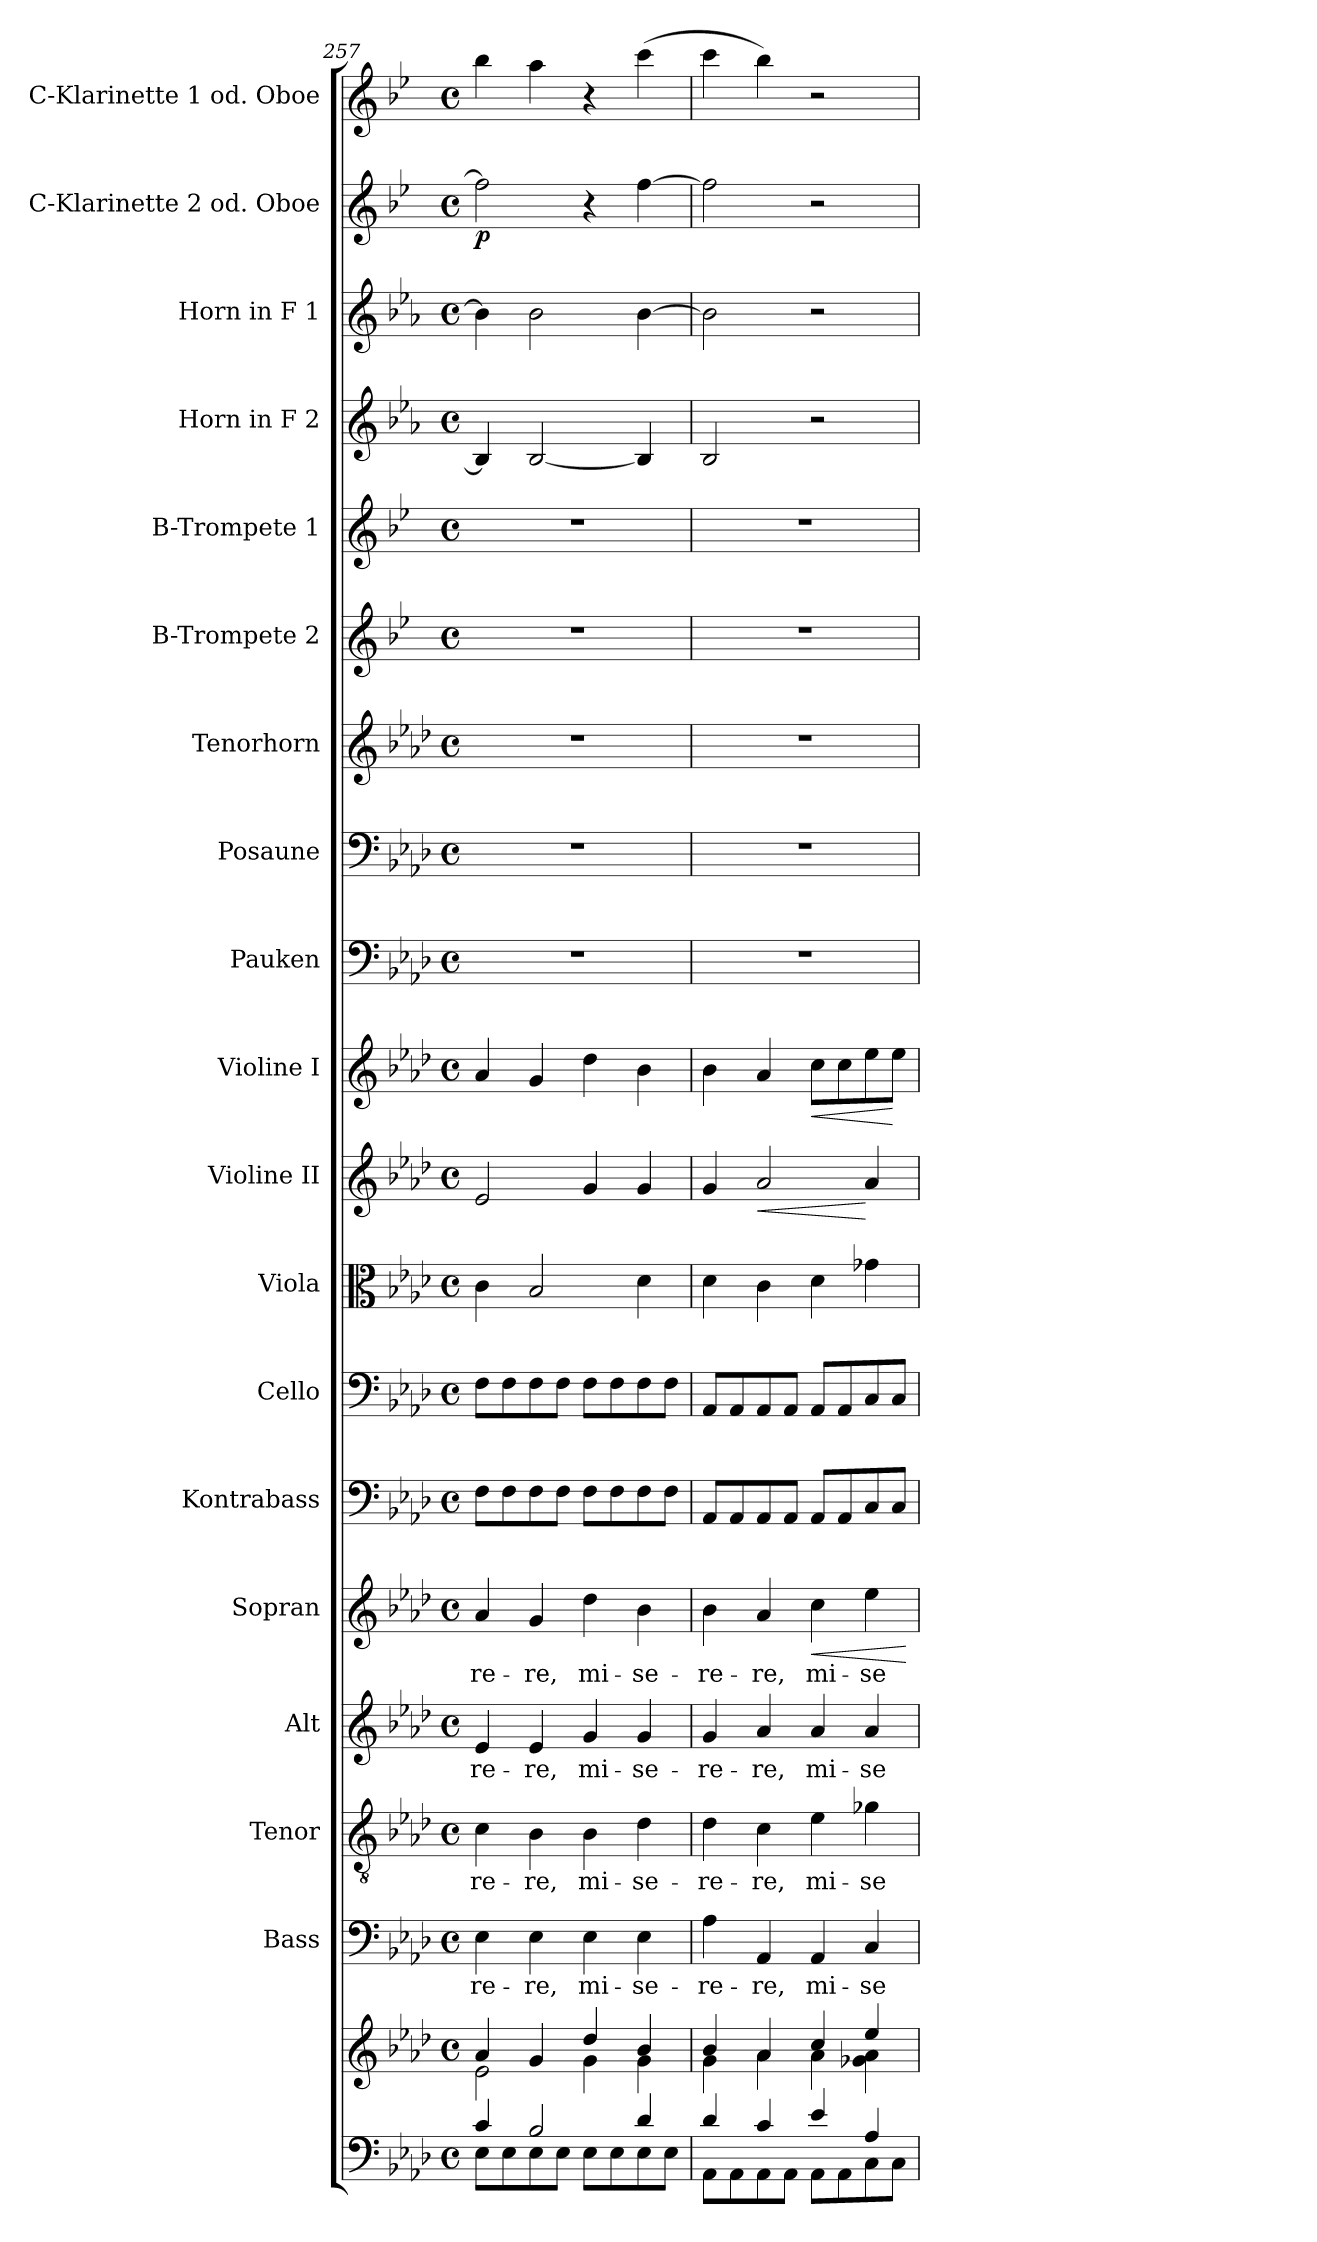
**kern	**kern	**kern	**text	**kern	**text	**kern	**text	**kern	**text	**dynam	**kern	**kern	**kern	**kern	**dynam	**kern	**dynam	**kern	**kern	**kern	**kern	**kern	**kern	**kern	**kern	**dynam	**kern
*part19	*part19	*part18	*part18	*part17	*part17	*part16	*part16	*part15	*part15	*part15	*part14	*part13	*part12	*part11	*part11	*part10	*part10	*part9	*part8	*part7	*part6	*part5	*part4	*part3	*part2	*part2	*part1
*staff20	*staff19	*staff18	*staff18	*staff17	*staff17	*staff16	*staff16	*staff15	*staff15	*staff15	*staff14	*staff13	*staff12	*staff11	*staff11	*staff10	*staff10	*staff9	*staff8	*staff7	*staff6	*staff5	*staff4	*staff3	*staff2	*staff2	*staff1
*	*	*I"Bass	*	*I"Tenor	*	*I"Alt	*	*I"Sopran	*	*	*I"Kontrabass	*I"Cello	*I"Viola	*I"Violine II	*	*I"Violine I	*	*I"Pauken	*I"Posaune	*I"Tenorhorn	*I"B-Trompete 2	*I"B-Trompete 1	*I"Horn in F 2	*I"Horn in F 1	*I"C-Klarinette 2 od. Oboe	*	*I"C-Klarinette 1 od. Oboe
*	*	*I'B.	*	*I'T.	*	*I'A.	*	*I'S.	*	*	*I'Kb.	*	*I'Vla.	*I'Vl. II	*	*I'Vl. I	*	*I'Pk.	*I'Pos.	*I'T. Hrn.	*I'B Trp. 2	*I'B Trp. 1	*	*	*I'C Kl. 2	*	*I'C Kl. 1
*clefF4	*clefG2	*clefF4	*	*clefGv2	*	*clefG2	*	*clefG2	*	*	*clefF4	*clefF4	*clefC3	*clefG2	*	*clefG2	*	*clefF4	*clefF4	*clefG2	*clefG2	*clefG2	*clefG2	*clefG2	*clefG2	*	*clefG2
*	*	*	*	*	*	*	*	*	*	*	*ITrd7c12	*	*	*	*	*	*	*	*	*ITrd8c14	*ITrd1c2	*ITrd1c2	*ITrd4c7	*ITrd4c7	*ITrd1c2	*	*ITrd1c2
*k[b-e-a-d-]	*k[b-e-a-d-]	*k[b-e-a-d-]	*	*k[b-e-a-d-]	*	*k[b-e-a-d-]	*	*k[b-e-a-d-]	*	*	*k[b-e-a-d-]	*k[b-e-a-d-]	*k[b-e-a-d-]	*k[b-e-a-d-]	*	*k[b-e-a-d-]	*	*k[b-e-a-d-]	*k[b-e-a-d-]	*k[b-e-a-d-]	*k[b-e-a-d-]	*k[b-e-a-d-]	*k[b-e-a-d-]	*k[b-e-a-d-]	*k[b-e-a-d-]	*	*k[b-e-a-d-]
*A-:	*A-:	*A-:	*	*A-:	*	*A-:	*	*A-:	*	*	*A-:	*A-:	*A-:	*A-:	*	*A-:	*	*A-:	*A-:	*A-:	*A-:	*A-:	*A-:	*A-:	*A-:	*	*A-:
*M4/4	*M4/4	*M4/4	*	*M4/4	*	*M4/4	*	*M4/4	*	*	*M4/4	*M4/4	*M4/4	*M4/4	*	*M4/4	*	*M4/4	*M4/4	*M4/4	*M4/4	*M4/4	*M4/4	*M4/4	*M4/4	*	*M4/4
*met(c)	*met(c)	*met(c)	*	*met(c)	*	*met(c)	*	*met(c)	*	*	*met(c)	*met(c)	*met(c)	*met(c)	*	*met(c)	*	*met(c)	*met(c)	*met(c)	*met(c)	*met(c)	*met(c)	*met(c)	*met(c)	*	*met(c)
=257	=257	=257	=257	=257	=257	=257	=257	=257	=257	=257	=257	=257	=257	=257	=257	=257	=257	=257	=257	=257	=257	=257	=257	=257	=257	=257	=257
*^	*^	*	*	*	*	*	*	*	*	*	*	*	*	*	*	*	*	*	*	*	*	*	*	*	*	*	*
!	!	!	!	!	!LO:LY:b	!	!LO:LY:b	!	!LO:LY:b	!	!LO:LY:b	!	!	!	!	!	!	!	!	!	!	!	!	!	!	!	!	!LO:DY:b	!
4c/	8E-\L	4a-/	2e-\	4E-\	-re-	4c\	-re-	4e-/	-re-	4a-/	-re-	.	8FF\L	8F\L	4c\	2e-/	.	4a-/	.	1r	1r	1r	1r	1r	4E-/]	4e-\]	2ee-\]	p	4aa-\
.	8E-\	.	.	.	.	.	.	.	.	.	.	.	8FF\	8F\	.	.	.	.	.	.	.	.	.	.	.	.	.	.	.
!	!	!	!	!	!LO:LY:b	!	!LO:LY:b	!	!LO:LY:b	!	!LO:LY:b	!	!	!	!	!	!	!	!	!	!	!	!	!	!	!	!	!	!
2B-/	8E-\	4g/	.	4E-\	-re,	4B-\	-re,	4e-/	-re,	4g/	-re,	.	8FF\	8F\	2B-/	.	.	4g/	.	.	.	.	.	.	[2E-/	2e-\	.	.	4gg\
.	8E-\J	.	.	.	.	.	.	.	.	.	.	.	8FF\J	8F\J	.	.	.	.	.	.	.	.	.	.	.	.	.	.	.
!	!	!	!	!	!LO:LY:b	!	!LO:LY:b	!	!LO:LY:b	!	!LO:LY:b	!	!	!	!	!	!	!	!	!	!	!	!	!	!	!	!	!	!
.	8E-\L	4dd-/	4g\	4E-\	mi-	4B-\	mi-	4g/	mi-	4dd-\	mi-	.	8FF\L	8F\L	.	4g/	.	4dd-\	.	.	.	.	.	.	.	.	4r	.	4r
.	8E-\	.	.	.	.	.	.	.	.	.	.	.	8FF\	8F\	.	.	.	.	.	.	.	.	.	.	.	.	.	.	.
!	!	!	!	!	!LO:LY:b	!	!LO:LY:b	!	!LO:LY:b	!	!LO:LY:b	!	!	!	!	!	!	!	!	!	!	!	!	!	!	!	!	!	!
4d-/	8E-\	4b-/	4g\	4E-\	-se-	4d-\	-se-	4g/	-se-	4b-\	-se-	.	8FF\	8F\	4d-\	4g/	.	4b-\	.	.	.	.	.	.	4E-/]	[4e-\	[4ee-\	.	(>4bb-\
.	8E-\J	.	.	.	.	.	.	.	.	.	.	.	8FF\J	8F\J	.	.	.	.	.	.	.	.	.	.	.	.	.	.	.
=258	=258	=258	=258	=258	=258	=258	=258	=258	=258	=258	=258	=258	=258	=258	=258	=258	=258	=258	=258	=258	=258	=258	=258	=258	=258	=258	=258	=258	=258
!	!	!	!	!	!LO:LY:b	!	!LO:LY:b	!	!LO:LY:b	!	!LO:LY:b	!	!	!	!	!	!	!	!	!	!	!	!	!	!	!	!	!	!
4d-/	8AA-\L	4b-/	4g\	4A-\	-re-	4d-\	-re-	4g/	-re-	4b-\	-re-	.	8AAA-/L	8AA-/L	4d-\	4g/	.	4b-\	.	1r	1r	1r	1r	1r	2E-/	2e-\]	2ee-\]	.	4bb-\
.	8AA-\	.	.	.	.	.	.	.	.	.	.	.	8AAA-/	8AA-/	.	.	.	.	.	.	.	.	.	.	.	.	.	.	.
!	!	!	!	!	!LO:LY:b	!	!LO:LY:b	!	!LO:LY:b	!	!LO:LY:b	!	!	!	!	!	!LO:HP:b	!	!	!	!	!	!	!	!	!	!	!	!
4c/	8AA-\	4a-/	4a-\	4AA-/	-re,	4c\	-re,	4a-/	-re,	4a-/	-re,	.	8AAA-/	8AA-/	4c\	2a-/	<	4a-/	.	.	.	.	.	.	.	.	.	.	4aa-\)
.	8AA-\J	.	.	.	.	.	.	.	.	.	.	.	8AAA-/J	8AA-/J	.	.	.	.	.	.	.	.	.	.	.	.	.	.	.
!	!	!	!	!	!LO:LY:b	!	!LO:LY:b	!	!LO:LY:b	!	!LO:LY:b	!LO:HP:b	!	!	!	!	!	!	!LO:HP:b	!	!	!	!	!	!	!	!	!	!
4e-/	8AA-\L	4cc/	4a-\	4AA-/	mi-	4e-\	mi-	4a-/	mi-	4cc\	mi-	<	8AAA-/L	8AA-/L	4d-\	.	.	8cc\L	<	.	.	.	.	.	2r	2r	2r	.	2r
.	8AA-\	.	.	.	.	.	.	.	.	.	.	.	8AAA-/	8AA-/	.	.	.	8cc\	.	.	.	.	.	.	.	.	.	.	.
!	!	!	!	!	!LO:LY:b	!	!LO:LY:b	!	!LO:LY:b	!	!LO:LY:b	!	!	!	!	!	!	!	!	!	!	!	!	!	!	!	!	!	!
4A-/	8C\	4ee-/	4g-X\ 4a-\	4C/	-se-	4g-X\	-se-	4a-/	-se-	4ee-\	-se-	.	8CC/	8C/	4g-X\	4a-/	[	8ee-\	.	.	.	.	.	.	.	.	.	.	.
.	8C\J	.	.	.	.	.	.	.	.	.	.	.	8CC/J	8C/J	.	.	.	8ee-\J	[	.	.	.	.	.	.	.	.	.	.
*v	*v	*	*	*	*	*	*	*	*	*	*	*	*	*	*	*	*	*	*	*	*	*	*	*	*	*	*	*	*
*	*v	*v	*	*	*	*	*	*	*	*	*	*	*	*	*	*	*	*	*	*	*	*	*	*	*	*	*	*
.	.	.	.	.	.	.	.	.	.	[	.	.	.	.	.	.	.	.	.	.	.	.	.	.	.	.	.
=	=	=	=	=	=	=	=	=	=	=	=	=	=	=	=	=	=	=	=	=	=	=	=	=	=	=	=
*-	*-	*-	*-	*-	*-	*-	*-	*-	*-	*-	*-	*-	*-	*-	*-	*-	*-	*-	*-	*-	*-	*-	*-	*-	*-	*-	*-
